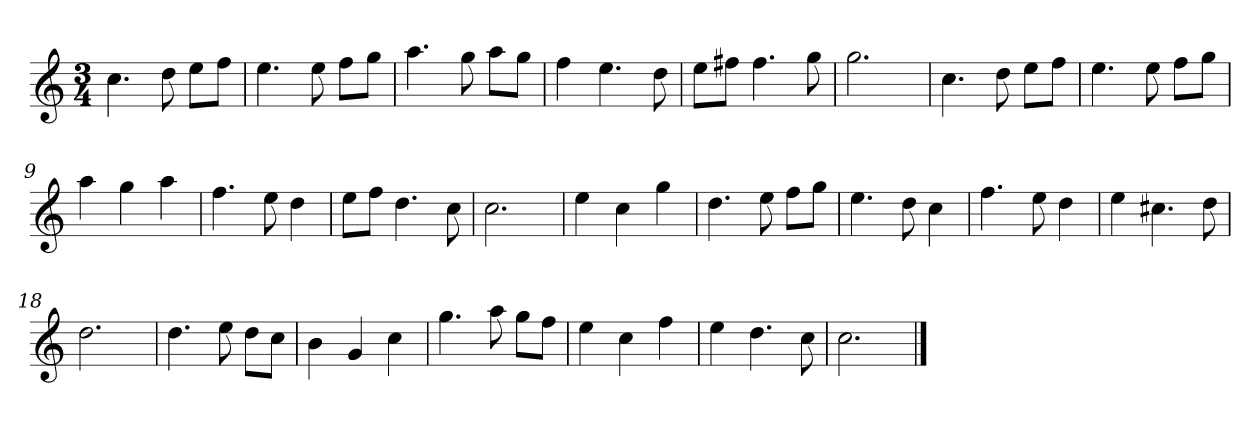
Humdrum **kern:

**kern
*part1
*staff1
*k[]
*M3/4
*MM120
=1
4.cc
8dd
8eeL
8ffJ
=2
4.ee
8ee
8ffL
8ggJ
=3
4.aa
8gg
8aaL
8ggJ
=4
4ff
4.ee
8dd
=5
8eeL
8ff#XJ
4.ff#
8gg
=6
2.gg
=7
4.cc
8dd
8eeL
8ffJ
=8
4.ee
8ee
8ffL
8ggJ
=9
4aa
4gg
4aa
=10
4.ff
8ee
4dd
=11
8eeL
8ffJ
4.dd
8cc
=12
2.cc
=13
4ee
4cc
4gg
=14
4.dd
8ee
8ffL
8ggJ
=15
4.ee
8dd
4cc
=16
4.ff
8ee
4dd
=17
4ee
4.cc#X
8dd
=18
2.dd
=19
4.dd
8ee
8ddL
8ccJ
=20
4b
4g
4cc
=21
4.gg
8aa
8ggL
8ffJ
=22
4ee
4cc
4ff
=23
4ee
4.dd
8cc
=24
2.cc
==
*-
